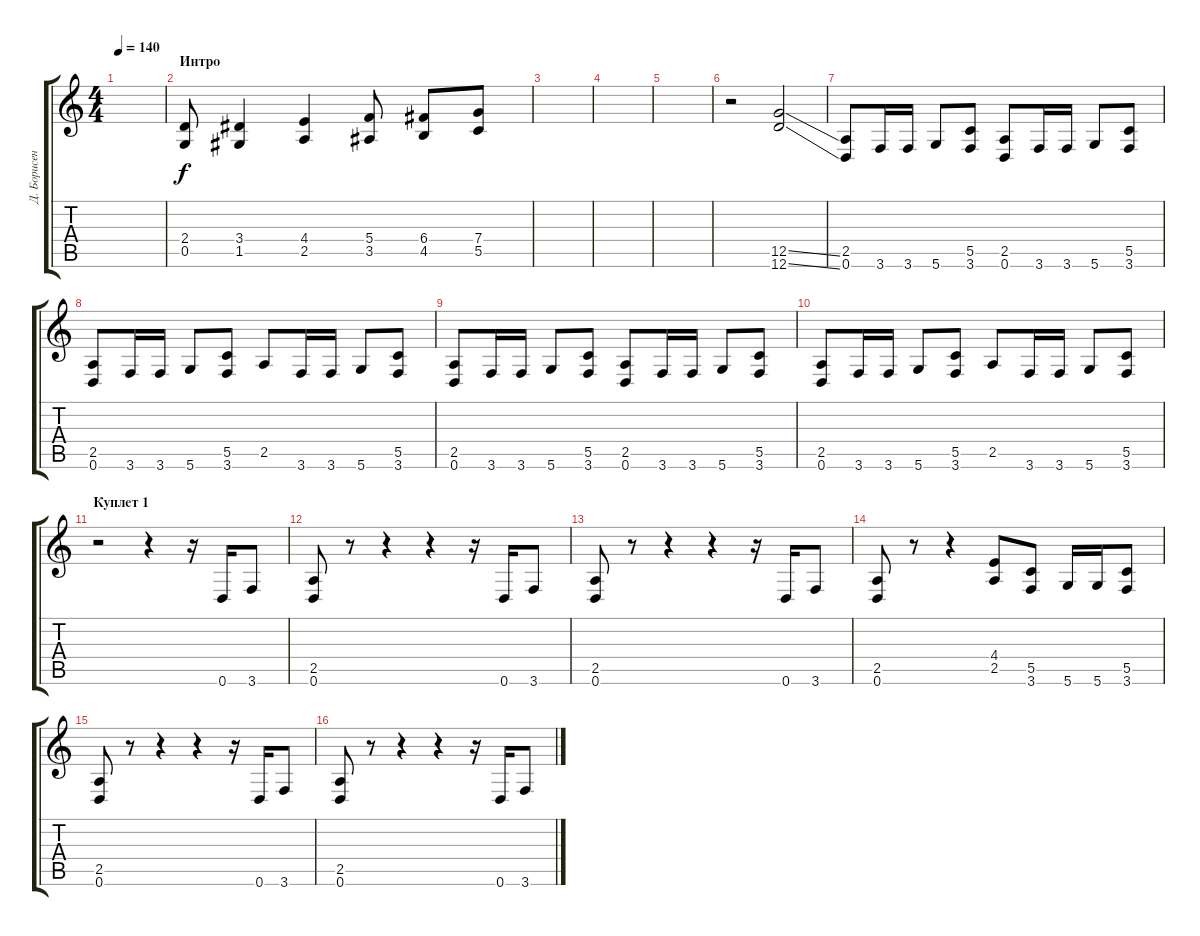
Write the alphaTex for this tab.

\track ("Д. Борисенков" "Д. Борисен") {instrument distortionguitar}
\staff {score tabs}
\tuning (D4 A3 F3 C3 G2 D2) {hide}
\ts (4 4)
\tempo 140
\clef g2
\ks c
|
\section ("" "Интро")
(2.4 0.5).8 (3.4 1.5).4 (4.4 2.5).4 (5.4 3.5).8 (6.4 4.5).8 (7.4 5.5).8 |
|
|
|
r.2 (12.5{ss} 12.6{ss}).2 |
(2.5 0.6).8 3.6.16 3.6.16 5.6.8 (5.5 3.6).8 (2.5 0.6).8 3.6.16 3.6.16 5.6.8 (5.5 3.6).8 |
(2.5 0.6).8 3.6.16 3.6.16 5.6.8 (5.5 3.6).8 2.5.8 3.6.16 3.6.16 5.6.8 (5.5 3.6).8 |
(2.5 0.6).8 3.6.16 3.6.16 5.6.8 (5.5 3.6).8 (2.5 0.6).8 3.6.16 3.6.16 5.6.8 (5.5 3.6).8 |
(2.5 0.6).8 3.6.16 3.6.16 5.6.8 (5.5 3.6).8 2.5.8 3.6.16 3.6.16 5.6.8 (5.5 3.6).8 |
\section ("" "Куплет 1")
r.2 r.4 r.16 0.6.16 3.6.8 |
(2.5 0.6).8 r.8 r.4 r.4 r.16 0.6.16 3.6.8 |
(2.5 0.6).8 r.8 r.4 r.4 r.16 0.6.16 3.6.8 |
(2.5 0.6).8 r.8 r.4 (4.4 2.5).8 (5.5 3.6).8 5.6.16 5.6.16 (5.5 3.6).8 |
(2.5 0.6).8 r.8 r.4 r.4 r.16 0.6.16 3.6.8 |
(2.5 0.6).8 r.8 r.4 r.4 r.16 0.6.16 3.6.8
